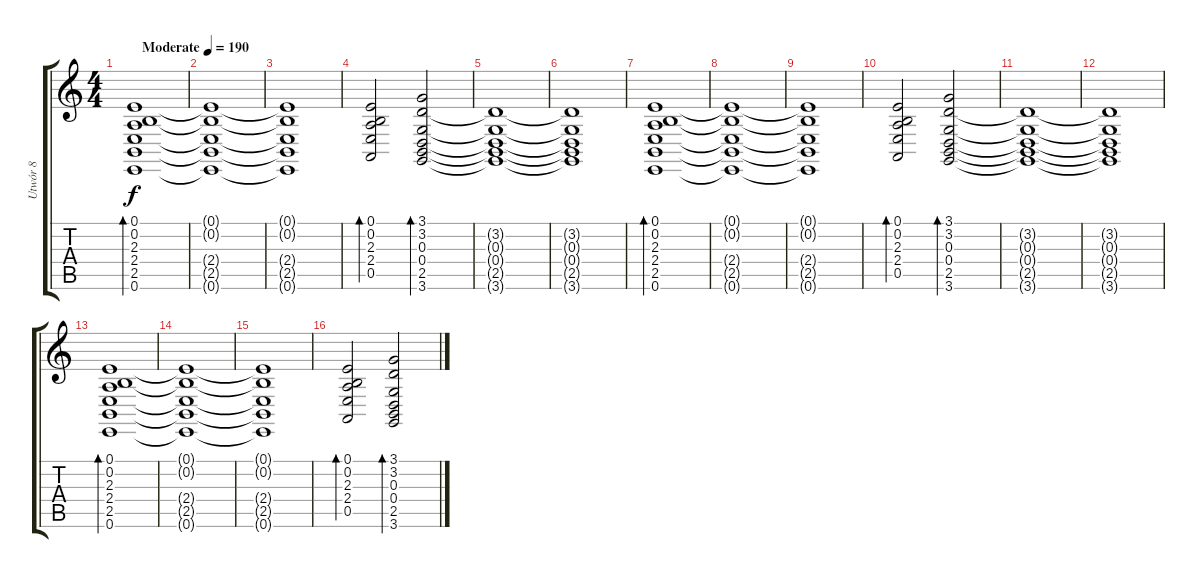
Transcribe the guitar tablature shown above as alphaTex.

\track ("Utwór 8" "Utwór 8") {instrument synthstrings2}
\staff {score tabs}
\tuning (E4 B3 G3 D3 A2 E2) {hide}
\ts (4 4)
\tempo (190 "Moderate")
\clef g2
\ks c
(0.1 0.2 2.3 2.4 2.5 0.6).1{bd 60 dy f instrument synthstrings2} |
(0.1{t} 0.2{t} 2.4{t} 2.5{t} 0.6{t}).1 |
(0.1{t} 0.2{t} 2.4{t} 2.5{t} 0.6{t}).1 |
(0.1 0.2 2.3 2.4 0.5).2{bd 60} (3.1 3.2 0.3 0.4 2.5 3.6).2{bd 60} |
(3.2{t} 0.3{t} 0.4{t} 2.5{t} 3.6{t}).1 |
(3.2{t} 0.3{t} 0.4{t} 2.5{t} 3.6{t}).1 |
(0.1 0.2 2.3 2.4 2.5 0.6).1{bd 60} |
(0.1{t} 0.2{t} 2.4{t} 2.5{t} 0.6{t}).1 |
(0.1{t} 0.2{t} 2.4{t} 2.5{t} 0.6{t}).1 |
(0.1 0.2 2.3 2.4 0.5).2{bd 60} (3.1 3.2 0.3 0.4 2.5 3.6).2{bd 60} |
(3.2{t} 0.3{t} 0.4{t} 2.5{t} 3.6{t}).1 |
(3.2{t} 0.3{t} 0.4{t} 2.5{t} 3.6{t}).1 |
(0.1 0.2 2.3 2.4 2.5 0.6).1{bd 60} |
(0.1{t} 0.2{t} 2.4{t} 2.5{t} 0.6{t}).1 |
(0.1{t} 0.2{t} 2.4{t} 2.5{t} 0.6{t}).1 |
(0.1 0.2 2.3 2.4 0.5).2{bd 60} (3.1 3.2 0.3 0.4 2.5 3.6).2{bd 60}
